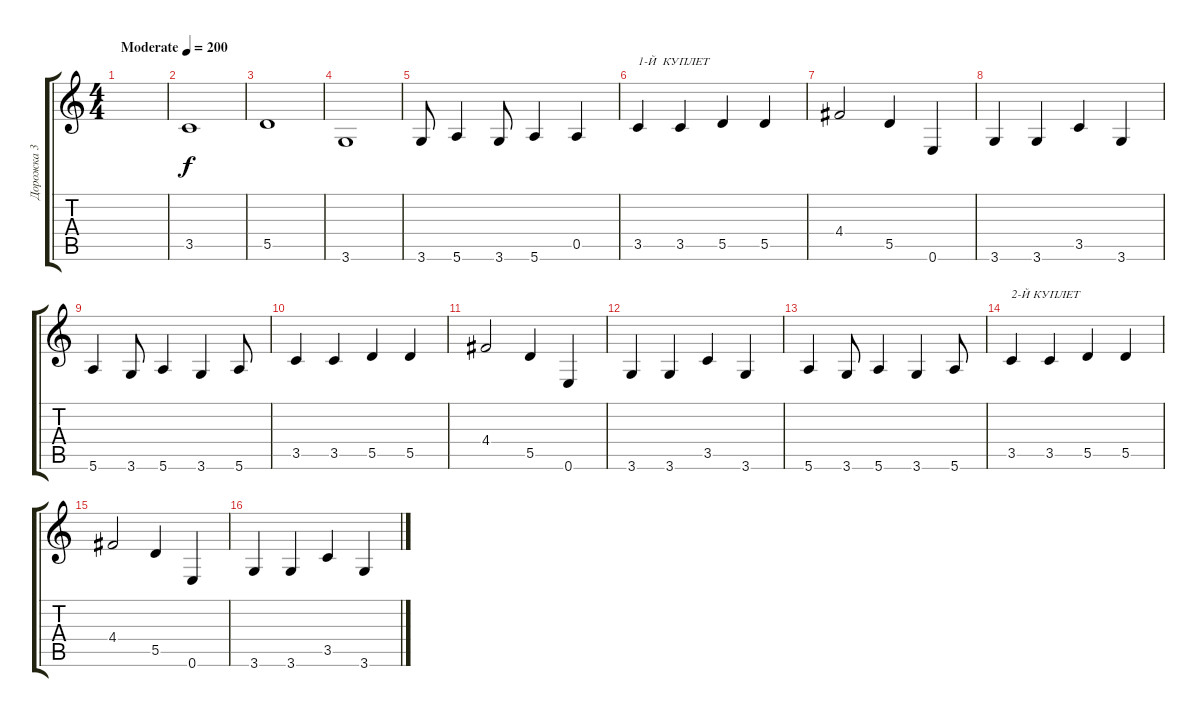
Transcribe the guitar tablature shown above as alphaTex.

\track ("Дорожка 3" "Дорожка 3") {instrument acousticguitarsteel}
\staff {score tabs}
\tuning (E4 B3 G3 D3 A2 E2) {hide}
\ts (4 4)
\tempo (200 "Moderate")
\clef g2
\ks c
|
3.5.1 |
5.5.1 |
3.6.1 |
3.6.8 5.6.4 3.6.8 5.6.4 0.5.4 |
3.5.4{txt "1-Й  КУПЛЕТ"} 3.5.4 5.5.4 5.5.4 |
4.4.2 5.5.4 0.6.4 |
3.6.4 3.6.4 3.5.4 3.6.4 |
5.6.4 3.6.8 5.6.4 3.6.4 5.6.8 |
3.5.4 3.5.4 5.5.4 5.5.4 |
4.4.2 5.5.4 0.6.4 |
3.6.4 3.6.4 3.5.4 3.6.4 |
5.6.4 3.6.8 5.6.4 3.6.4 5.6.8 |
3.5.4{txt "2-Й КУПЛЕТ"} 3.5.4 5.5.4 5.5.4 |
4.4.2 5.5.4 0.6.4 |
3.6.4 3.6.4 3.5.4 3.6.4
